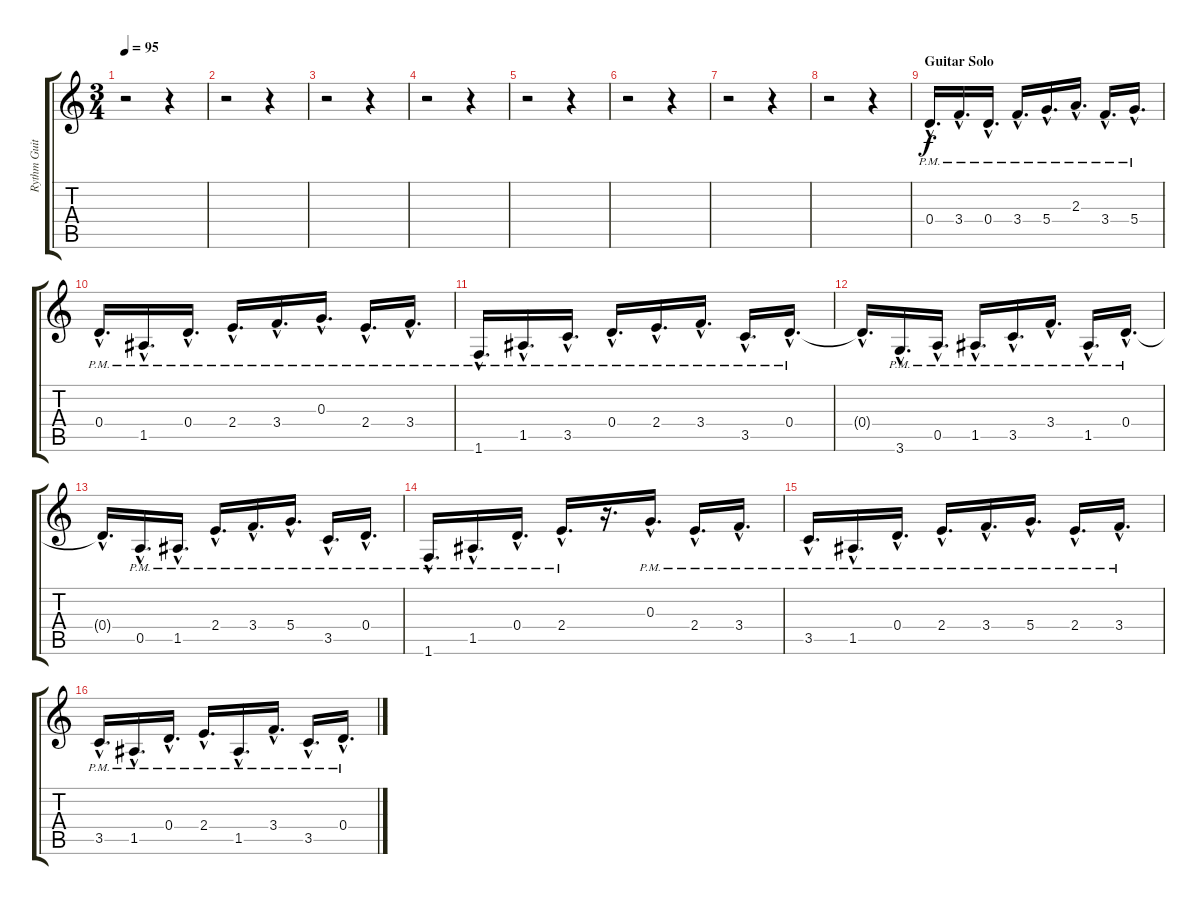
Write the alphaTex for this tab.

\track ("Rythm Guitar" "Rythm Guit") {instrument acousticguitarsteel}
\staff {score tabs}
\tuning (E4 B3 G3 D3 A2 E2) {hide}
\ts (3 4)
\tempo 95
\clef g2
\ks c
r.2{dy f} r.4 |
r.2 r.4 |
r.2 r.4 |
r.2 r.4 |
r.2 r.4 |
r.2 r.4 |
r.2 r.4 |
r.2 r.4 |
\section ("" "Guitar Solo")
0.4{hac pm}.16{d volume 12 instrument electricguitarmuted} 3.4{hac pm}.16{d} 0.4{hac pm}.16{d} 3.4{hac pm}.16{d} 5.4{hac pm}.16{d} 2.3{hac pm}.16{d} 3.4{hac pm}.16{d} 5.4{hac pm}.16{d} |
0.4{hac pm}.16{d} 1.5{hac pm}.16{d} 0.4{hac pm}.16{d} 2.4{hac pm}.16{d} 3.4{hac pm}.16{d} 0.3{hac pm}.16{d} 2.4{hac pm}.16{d} 3.4{hac pm}.16{d} |
1.6{hac pm}.16{d} 1.5{hac pm}.16{d} 3.5{hac pm}.16{d} 0.4{hac pm}.16{d} 2.4{hac pm}.16{d} 3.4{hac pm}.16{d} 3.5{hac pm}.16{d} 0.4{hac pm}.16{d} |
0.4{hac t}.16{d} 3.6{hac pm}.16{d} 0.5{hac pm}.16{d} 1.5{hac pm}.16{d} 3.5{hac pm}.16{d} 3.4{hac pm}.16{d} 1.5{hac pm}.16{d} 0.4{hac pm}.16{d} |
0.4{hac t}.16{d} 0.5{hac pm}.16{d} 1.5{hac pm}.16{d} 2.4{hac pm}.16{d} 3.4{hac pm}.16{d} 5.4{hac pm}.16{d} 3.5{hac pm}.16{d} 0.4{hac pm}.16{d} |
1.6{hac pm}.16{d} 1.5{hac pm}.16{d} 0.4{hac pm}.16{d} 2.4{hac pm}.16{d} r.16{d} 0.3{hac pm}.16{d} 2.4{hac pm}.16{d} 3.4{hac pm}.16{d} |
3.5{hac pm}.16{d} 1.5{hac pm}.16{d} 0.4{hac pm}.16{d} 2.4{hac pm}.16{d} 3.4{hac pm}.16{d} 5.4{hac pm}.16{d} 2.4{hac pm}.16{d} 3.4{hac pm}.16{d} |
3.5{hac pm}.16{d} 1.5{hac pm}.16{d} 0.4{hac pm}.16{d} 2.4{hac pm}.16{d} 1.5{hac pm}.16{d} 3.4{hac pm}.16{d} 3.5{hac pm}.16{d} 0.4{hac pm}.16{d}
